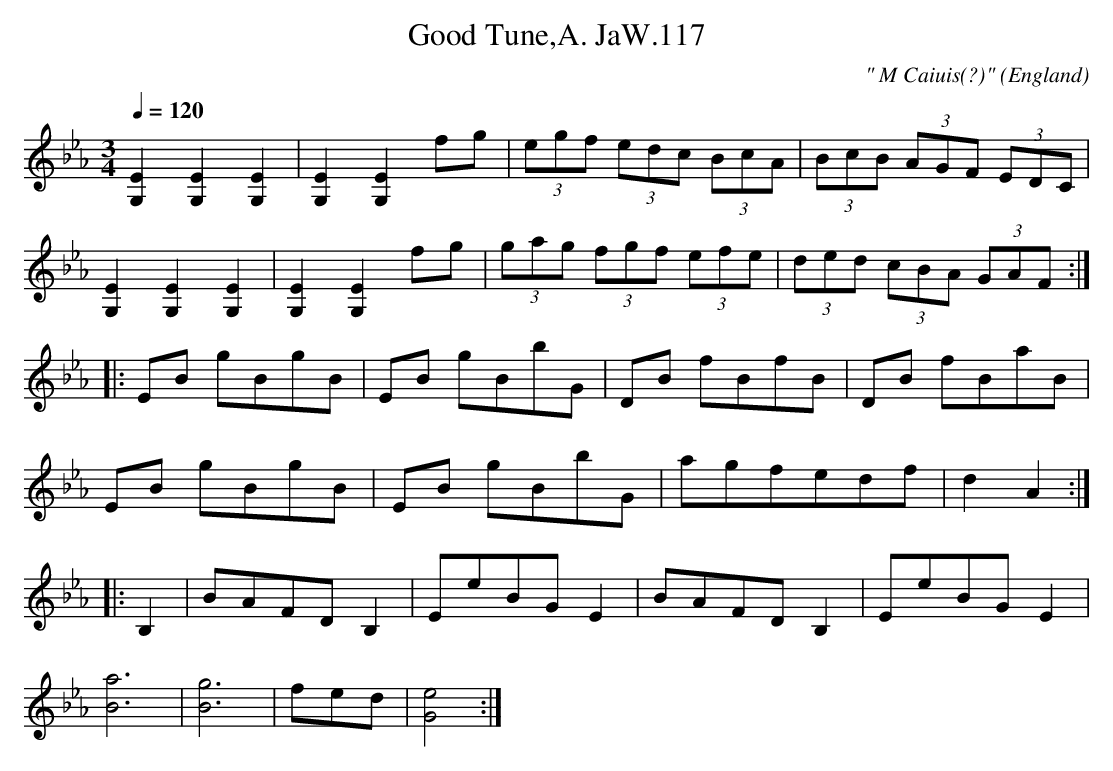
X:1
T:Good Tune,A. JaW.117
C:" M Caiuis(?)"
L:1/8
M:3/4
O:England
Q:1/4=120
K:Eb
[G,2E2] [G,2E2] [G,2E2] |[G,2E2] [G,2E2] fg|\
(3egf (3edc (3BcA|(3BcB (3AGF (3EDC|!
[G,2E2] [G,2E2] [G,2E2] |[G,2E2] [G,2E2] fg|\
(3gag (3fgf (3efe| (3ded (3cBA (3GAF:|!
|:EB gBgB|EB gBbG|DB fBfB|DB fBaB|!
EB gBgB|EB gBbG|agfedf|d2A2:|!
|:B,2|BAFD B,2|EeBG E2|BAFD B,2|EeBG E2|!
[B6a6]|[B6g6]|fed|[G4e4]:|
